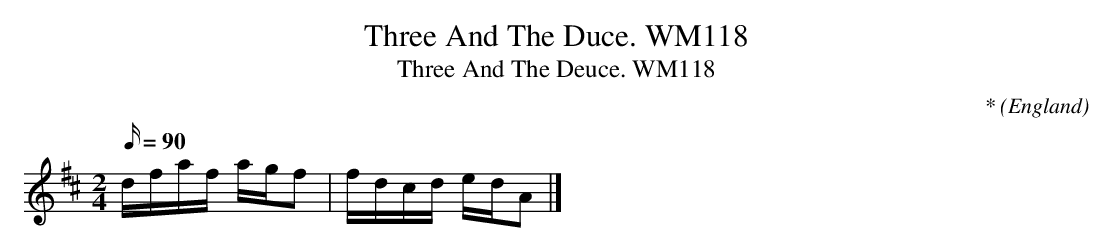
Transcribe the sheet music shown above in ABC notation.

X:1
T:Three And The Duce. WM118
T:Three And The Deuce. WM118
M:2/4
L:1/16
Q:90
C:*
O:England
W:
K:D
dfaf agf2|fdcd e-dA2|]
